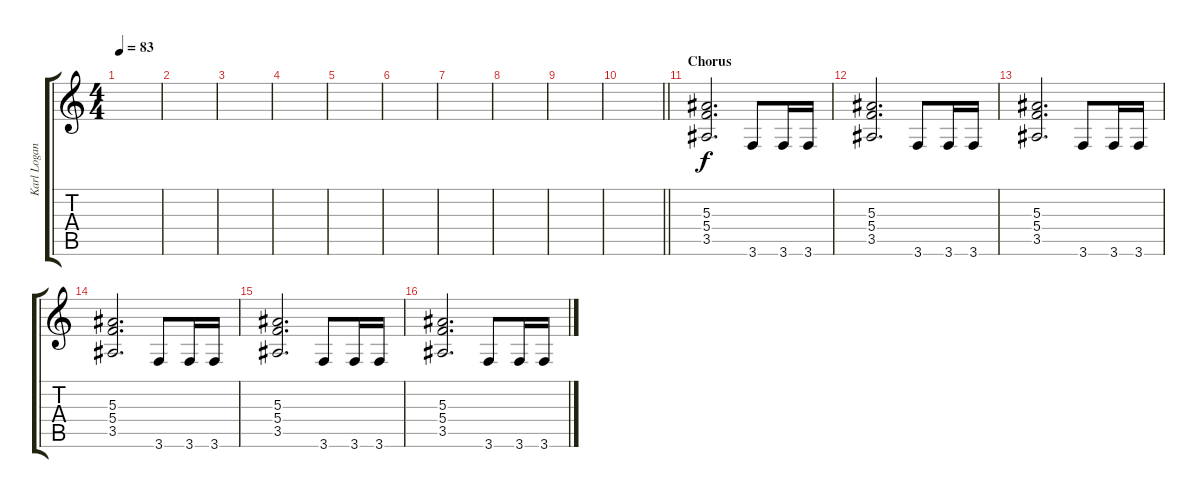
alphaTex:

\track ("Karl Logan" "Karl Logan") {instrument distortionguitar}
\staff {score tabs}
\tuning (D4 A3 F3 C3 G2 D2) {hide}
\ts (4 4)
\tempo 83
\clef g2
\ks c
|
|
|
|
|
|
|
|
|
\barLineRight lightlight
|
\section ("" "Chorus")
(5.3 5.4 3.5).2{d volume 14} 3.6.8 3.6.16 3.6.16 |
(5.3 5.4 3.5).2{d} 3.6.8 3.6.16 3.6.16 |
(5.3 5.4 3.5).2{d} 3.6.8 3.6.16 3.6.16 |
(5.3 5.4 3.5).2{d} 3.6.8 3.6.16 3.6.16 |
(5.3 5.4 3.5).2{d} 3.6.8 3.6.16 3.6.16 |
(5.3 5.4 3.5).2{d} 3.6.8 3.6.16 3.6.16
